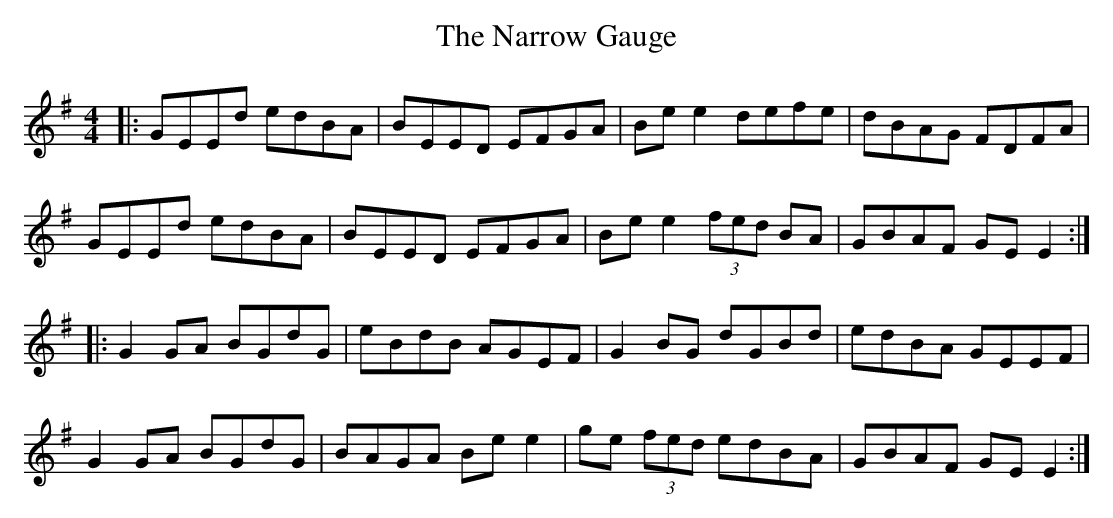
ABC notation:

X:1
T: The Narrow Gauge
M: 4/4
L: 1/8
K: Emin
|:GEEd edBA|BEED EFGA|Be e2 defe|dBAG FDFA|
GEEd edBA|BEED EFGA|Be e2 (3fed BA|GBAF GE E2:|
|:G2 GA BGdG|eBdB AGEF|G2 BG dGBd|edBA GEEF|
G2 GA BGdG|BAGA Be e2|ge (3 fed edBA|GBAF GE E2:|
